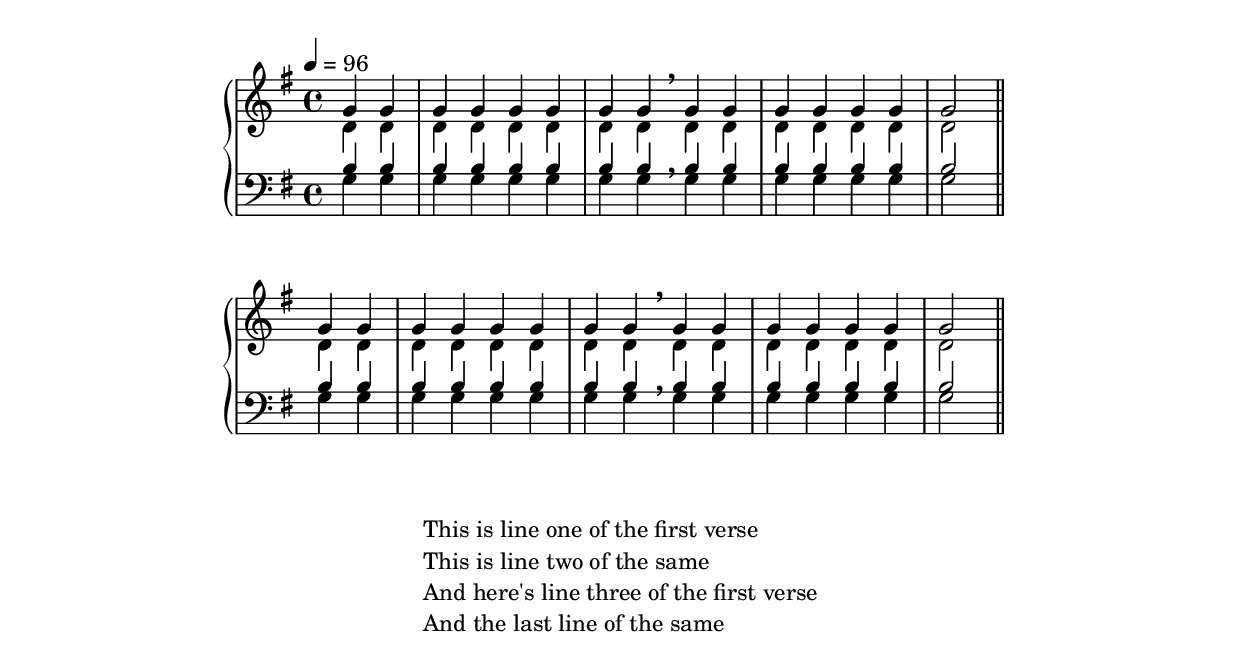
%% DO NOT EDIT this file manually; it is automatically
%% generated from LSR http://lsr.dsi.unimi.it
%% Make any changes in LSR itself, or in Documentation/snippets/new/ ,
%% and then run scripts/auxiliar/makelsr.py
%%
%% This file is in the public domain.
\version "2.14.2"

\header {
  lsrtags = "vocal-music, template"

%% Translation of GIT committish: b482c3e5b56c3841a88d957e0ca12964bd3e64fa
  texidoces = "
  Este fragmento de código muestra una forma de preparar un himno cuando
cada línea comienza con un compás parcial.  También muestra cómo
añadir los versos como texto independiente debajo de la música.

"

  doctitlees = "Plantilla para himnos"

%% Translation of GIT committish: 6ae36b6f8a7cf2df5f4e46c3c06820fccd9f35e1
  texidocit = "
Il codice seguente presenta un modo di impostare un inno in cui ogni verso
inizia e finisce con una misura parziale.  Mostra anche come aggiungere delle
strofe come testo separato sotto la musica.

"
  doctitleit = "Modello per inno"
%%    Translation of GIT committish: ab9e3136d78bfaf15cc6d77ed1975d252c3fe506

  texidocde = "
Dieses Beispiel zeigt eine Möglichkeit, eine Hymnusmelodie zu setzen, in
der jede Zeiel mit einem Auftakt beginnt und einem unvollständigen
Takt abschließt.  Es zeigt auch, wie man die Strophen als allein stehenden
Text unter die Noten hinzufügt.

"
  doctitlede = "Hymnus-Vorlage"


%% Translation of GIT committish: 3b125956b08d27ef39cd48bfa3a2f1e1bb2ae8b4
  texidocfr = "
Le code ci-dessous illustre la manière d'agencer un cantique liturgique
dans lequel chaque ligne débute et se termine par une mesure incomplète.
Vous noterez par ailleurs l'affichage des paroles indépendamment de la
musique.

"
  doctitlefr = "Modèle pour cantique"

  texidoc = "
This code shows one way of setting out a hymn tune when each line
starts and ends with a partial measure.  It also shows how to add the
verses as stand-alone text under the music.

"
  doctitle = "Hymn template"
} % begin verbatim


Timeline = {
  \time 4/4
  \tempo 4=96
  \partial 2
  s2 | s1 | s2 \breathe s2 | s1 | s2 \bar "||" \break
  s2 | s1 | s2 \breathe s2 | s1 | s2 \bar "||"
}

SopranoMusic = \relative g' {
  g4 g | g g g g | g g g g | g g g g | g2
  g4 g | g g g g | g g g g | g g g g | g2
}

AltoMusic = \relative c' {
  d4 d | d d d d | d d d d | d d d d | d2
  d4 d | d d d d | d d d d | d d d d | d2
}

TenorMusic = \relative a {
  b4 b | b b b b | b b b b | b b b b | b2
  b4 b | b b b b | b b b b | b b b b | b2
}

BassMusic =  \relative g {
  g4 g | g g g g | g g g g | g g g g | g2
  g4 g | g g g g | g g g g | g g g g | g2
}

global = {
 \key g \major
}

\score {  % Start score
  <<
    \new PianoStaff <<  % Start pianostaff
      \new Staff <<  % Start Staff = RH
        \global
        \clef "treble"
        \new Voice = "Soprano" <<  % Start Voice = "Soprano"
          \Timeline
          \voiceOne
          \SopranoMusic
        >>  % End Voice = "Soprano"
        \new Voice = "Alto" <<  % Start Voice = "Alto"
          \Timeline
          \voiceTwo
          \AltoMusic
        >>  % End Voice = "Alto"
      >>  % End Staff = RH
      \new Staff <<  % Start Staff = LH
        \global
        \clef "bass"
        \new Voice = "Tenor" <<  % Start Voice = "Tenor"
          \Timeline
          \voiceOne
          \TenorMusic
        >>  % End Voice = "Tenor"
        \new Voice = "Bass" <<  % Start Voice = "Bass"
          \Timeline
          \voiceTwo
          \BassMusic
        >>  % End Voice = "Bass"
      >>  % End Staff = LH
    >>  % End pianostaff
  >>
}  % End score

\markup {
  \fill-line {
    ""
    {
      \column {
        \left-align {
          "This is line one of the first verse"
          "This is line two of the same"
          "And here's line three of the first verse"
          "And the last line of the same"
        }
      }
    }
    ""
  }
}

\paper {  % Start paper block
  indent = 0     % don't indent first system
  line-width = 130   % shorten line length to suit music
}  % End paper block

